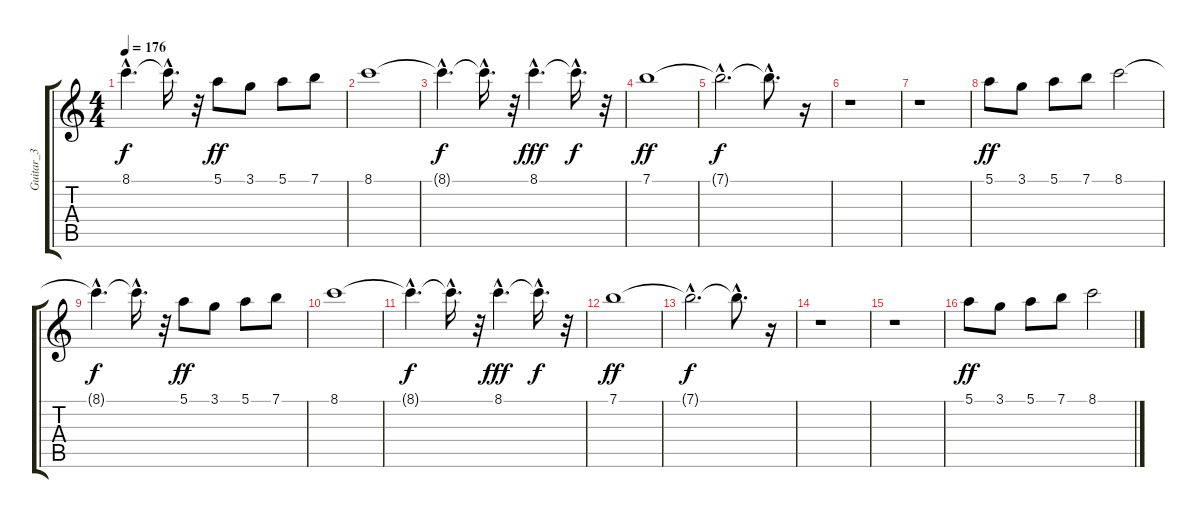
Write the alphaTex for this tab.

\track ("Guitar_3" "Guitar_3") {instrument distortionguitar}
\staff {score tabs}
\tuning (E4 B3 G3 D3 A2 E2) {hide}
\ts (4 4)
\tempo 176
\clef g2
\ks c
8.1{hac t}.4{d dy f} 8.1{hac t}.16{d} r.32 5.1.8{dy ff} 3.1.8 5.1.8 7.1.8 |
8.1.1 |
8.1{hac t}.4{d dy f} 8.1{hac t}.16{d} r.32 8.1{hac}.4{d dy fff} 8.1{hac t}.16{d dy f} r.32 |
7.1.1{dy ff} |
7.1{hac t}.2{d dy f} 7.1{hac t}.8{d} r.16 |
r.1 |
r.1 |
5.1.8{dy ff} 3.1.8 5.1.8 7.1.8 8.1.2 |
8.1{hac t}.4{d dy f} 8.1{hac t}.16{d} r.32 5.1.8{dy ff} 3.1.8 5.1.8 7.1.8 |
8.1.1 |
8.1{hac t}.4{d dy f} 8.1{hac t}.16{d} r.32 8.1{hac}.4{d dy fff} 8.1{hac t}.16{d dy f} r.32 |
7.1.1{dy ff} |
7.1{hac t}.2{d dy f} 7.1{hac t}.8{d} r.16 |
r.1 |
r.1 |
5.1.8{dy ff} 3.1.8 5.1.8 7.1.8 8.1.2
